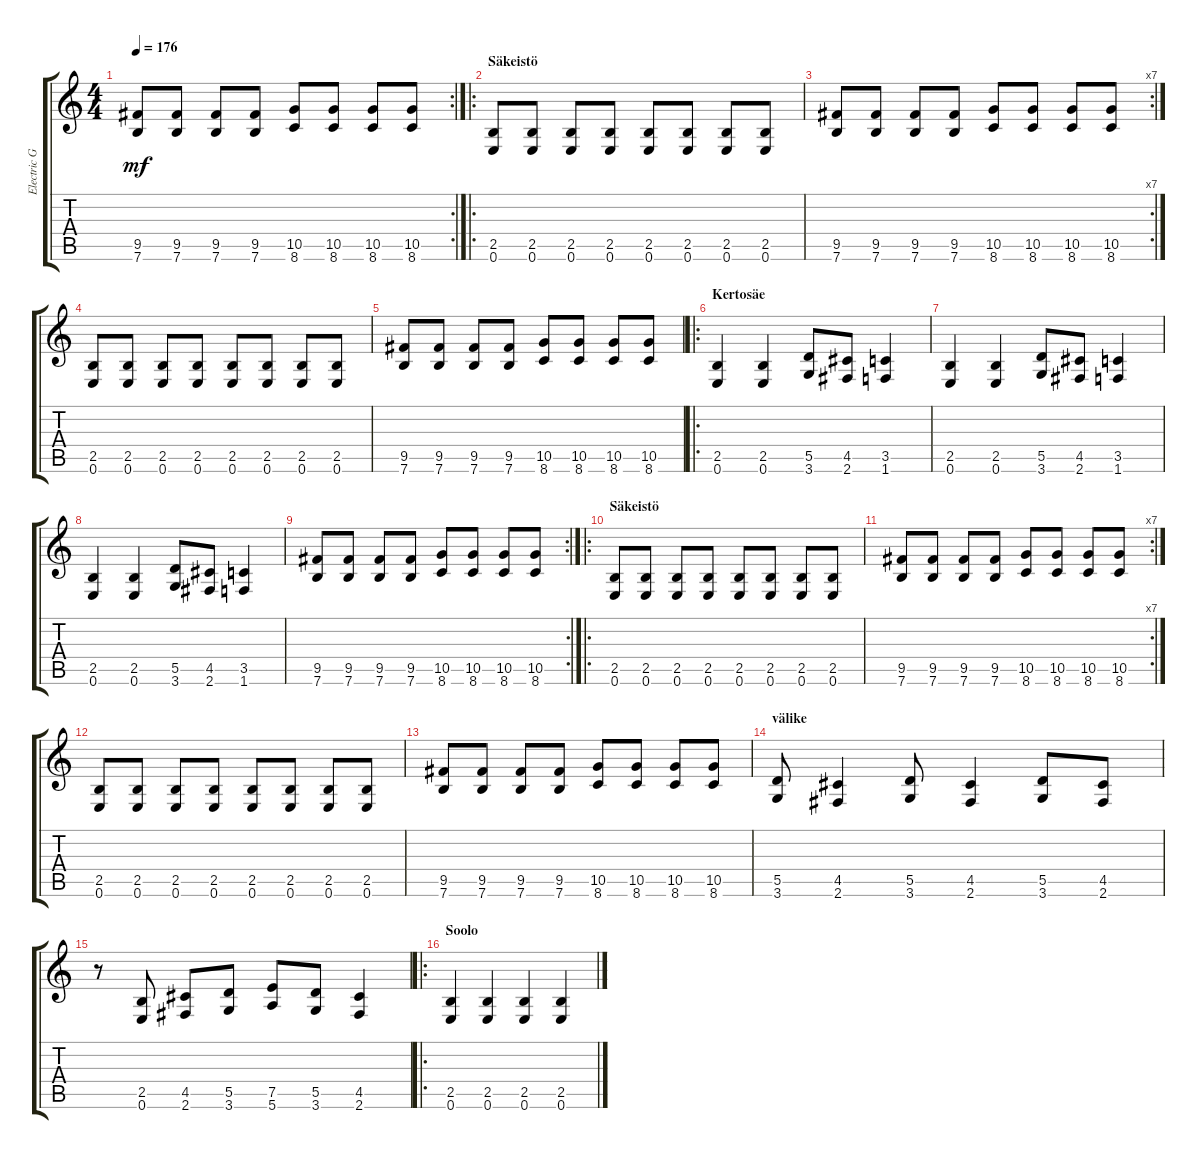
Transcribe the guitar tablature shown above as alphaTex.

\track ("Electric Guitar" "Electric G") {instrument overdrivenguitar}
\staff {score tabs}
\tuning (E4 B3 G3 D3 A2 E2) {hide}
\rc 2
\ts (4 4)
\tempo 176
\clef g2
\ks c
(9.5 7.6).8{dy mf} (9.5 7.6).8 (9.5 7.6).8 (9.5 7.6).8 (10.5 8.6).8 (10.5 8.6).8 (10.5 8.6).8 (10.5 8.6).8 |
\ro
\section ("" "Säkeistö")
(2.5 0.6).8 (2.5 0.6).8 (2.5 0.6).8 (2.5 0.6).8 (2.5 0.6).8 (2.5 0.6).8 (2.5 0.6).8 (2.5 0.6).8 |
\rc 7
(9.5 7.6).8 (9.5 7.6).8 (9.5 7.6).8 (9.5 7.6).8 (10.5 8.6).8 (10.5 8.6).8 (10.5 8.6).8 (10.5 8.6).8 |
(2.5 0.6).8 (2.5 0.6).8 (2.5 0.6).8 (2.5 0.6).8 (2.5 0.6).8 (2.5 0.6).8 (2.5 0.6).8 (2.5 0.6).8 |
(9.5 7.6).8 (9.5 7.6).8 (9.5 7.6).8 (9.5 7.6).8 (10.5 8.6).8 (10.5 8.6).8 (10.5 8.6).8 (10.5 8.6).8 |
\ro
\section ("" "Kertosäe")
(2.5 0.6).4 (2.5 0.6).4 (5.5 3.6).8 (4.5 2.6).8 (3.5 1.6).4 |
(2.5 0.6).4 (2.5 0.6).4 (5.5 3.6).8 (4.5 2.6).8 (3.5 1.6).4 |
(2.5 0.6).4 (2.5 0.6).4 (5.5 3.6).8 (4.5 2.6).8 (3.5 1.6).4 |
\rc 2
(9.5 7.6).8 (9.5 7.6).8 (9.5 7.6).8 (9.5 7.6).8 (10.5 8.6).8 (10.5 8.6).8 (10.5 8.6).8 (10.5 8.6).8 |
\ro
\section ("" "Säkeistö")
(2.5 0.6).8 (2.5 0.6).8 (2.5 0.6).8 (2.5 0.6).8 (2.5 0.6).8 (2.5 0.6).8 (2.5 0.6).8 (2.5 0.6).8 |
\rc 7
(9.5 7.6).8 (9.5 7.6).8 (9.5 7.6).8 (9.5 7.6).8 (10.5 8.6).8 (10.5 8.6).8 (10.5 8.6).8 (10.5 8.6).8 |
(2.5 0.6).8 (2.5 0.6).8 (2.5 0.6).8 (2.5 0.6).8 (2.5 0.6).8 (2.5 0.6).8 (2.5 0.6).8 (2.5 0.6).8 |
(9.5 7.6).8 (9.5 7.6).8 (9.5 7.6).8 (9.5 7.6).8 (10.5 8.6).8 (10.5 8.6).8 (10.5 8.6).8 (10.5 8.6).8 |
\section ("" "välike")
(5.5 3.6).8 (4.5 2.6).4 (5.5 3.6).8 (4.5 2.6).4 (5.5 3.6).8 (4.5 2.6).8 |
r.8 (2.5 0.6).8 (4.5 2.6).8 (5.5 3.6).8 (7.5 5.6).8 (5.5 3.6).8 (4.5 2.6).4 |
\ro
\section ("" "Soolo")
(2.5 0.6).4 (2.5 0.6).4 (2.5 0.6).4 (2.5 0.6).4
